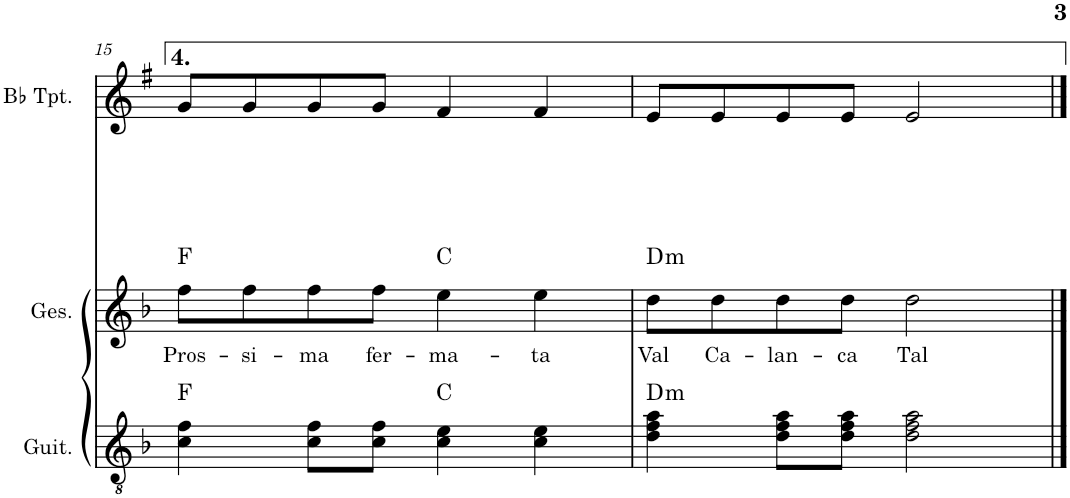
**kern	**harte	**kern	**text	**harte	**kern
*part3	*part3	*part2	*part2	*part2	*part1
*staff3	*	*staff2	*staff2	*	*staff1
*I"Classical Guitar	*	*I"Gesang	*	*	*I"Bb Trumpet
*I'Guit.	*	*I'Ges.	*	*	*I'Bb Tpt.
!!LO:PB:g=z
*clefGv2	*	*clefG2	*	*	*clefG2
*	*	*	*	*	*Trd1c2
*k[b-]	*	*k[b-]	*	*	*k[f#]
*M4/4	*	*M4/4	*	*	*M4/4
=15	=15	=15	=15	=15	=15
!	!	!	!LO:LY:b	!	!
4c\ 4f\	F:maj	8ff\L	Pros-	F:maj	8g/L
!	!	!	!LO:LY:b	!	!
.	.	8ff\	-si-	.	8g/
!	!	!	!LO:LY:b	!	!
8c\ 8f\L	.	8ff\	-ma	.	8g/
!	!	!	!LO:LY:b	!	!
8c\ 8f\J	.	8ff\J	fer-	.	8g/J
!	!	!	!LO:LY:b	!	!
4c\ 4e\	C:maj	4ee\	-ma-	C:maj	4f#/
!	!	!	!LO:LY:b	!	!
4c\ 4e\	.	4ee\	-ta	.	4f#/
=16	=16	=16	=16	=16	=16
!	!LO:H:kt=m	!	!LO:LY:b	!LO:H:kt=m	!
4d\ 4f\ 4a\	D:min	8dd\L	Val	D:min	8e/L
!	!	!	!LO:LY:b	!	!
.	.	8dd\	Ca-	.	8e/
!	!	!	!LO:LY:b	!	!
8d\ 8f\ 8a\L	.	8dd\	-lan-	.	8e/
!	!	!	!LO:LY:b	!	!
8d\ 8f\ 8a\J	.	8dd\J	-ca	.	8e/J
!	!	!	!LO:LY:b	!	!
2d\ 2f\ 2a\	.	2dd\	Tal	.	2e/
==	==	==	==	==	==
*-	*-	*-	*-	*-	*-
